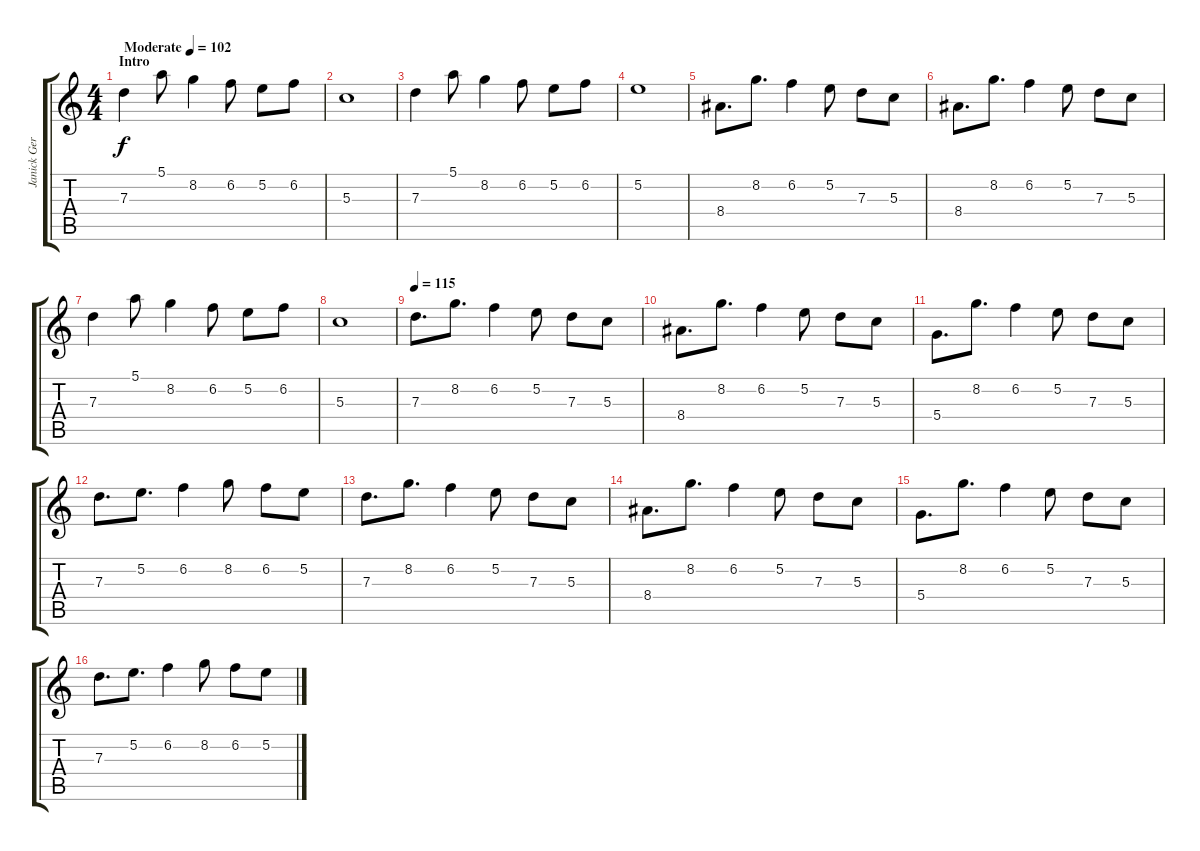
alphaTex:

\track ("Janick Gers" "Janick Ger") {instrument distortionguitar}
\staff {score tabs}
\tuning (E4 B3 G3 D3 A2 E2) {hide}
\ts (4 4)
\section ("" "Intro")
\tempo (102 "Moderate")
\clef g2
\ks c
7.3.4{dy f instrument electricguitarclean} 5.1.8 8.2.4 6.2.8 5.2.8 6.2.8 |
5.3.1 |
7.3.4 5.1.8 8.2.4 6.2.8 5.2.8 6.2.8 |
5.2.1 |
8.4.8{d} 8.2.8{d} 6.2.4 5.2.8 7.3.8 5.3.8 |
8.4.8{d} 8.2.8{d} 6.2.4 5.2.8 7.3.8 5.3.8 |
7.3.4 5.1.8 8.2.4 6.2.8 5.2.8 6.2.8 |
5.3.1 |
\tempo 115
7.3.8{d} 8.2.8{d} 6.2.4 5.2.8 7.3.8 5.3.8 |
8.4.8{d} 8.2.8{d} 6.2.4 5.2.8 7.3.8 5.3.8 |
5.4.8{d} 8.2.8{d} 6.2.4 5.2.8 7.3.8 5.3.8 |
7.3.8{d} 5.2.8{d} 6.2.4 8.2.8 6.2.8 5.2.8 |
7.3.8{d} 8.2.8{d} 6.2.4 5.2.8 7.3.8 5.3.8 |
8.4.8{d} 8.2.8{d} 6.2.4 5.2.8 7.3.8 5.3.8 |
5.4.8{d} 8.2.8{d} 6.2.4 5.2.8 7.3.8 5.3.8 |
7.3.8{d} 5.2.8{d} 6.2.4 8.2.8 6.2.8 5.2.8
